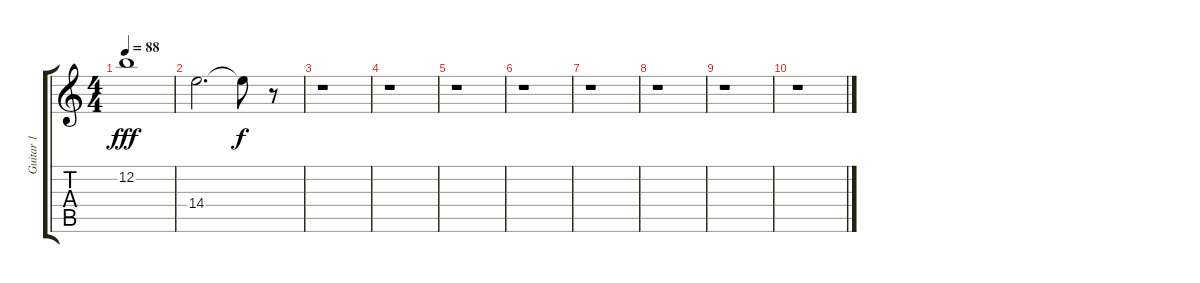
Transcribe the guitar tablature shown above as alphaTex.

\track ("Guitar 1" "Guitar 1") {instrument distortionguitar}
\staff {score tabs}
\tuning (E4 B3 G3 D3 A2 E2) {hide}
\ts (4 4)
\tempo 88
\clef g2
\ks c
12.2.1{dy fff} |
14.4.2{d} 14.4{t}.8{dy f} r.8 |
r.1 |
r.1 |
r.1 |
r.1 |
r.1 |
r.1 |
r.1 |
r.1
